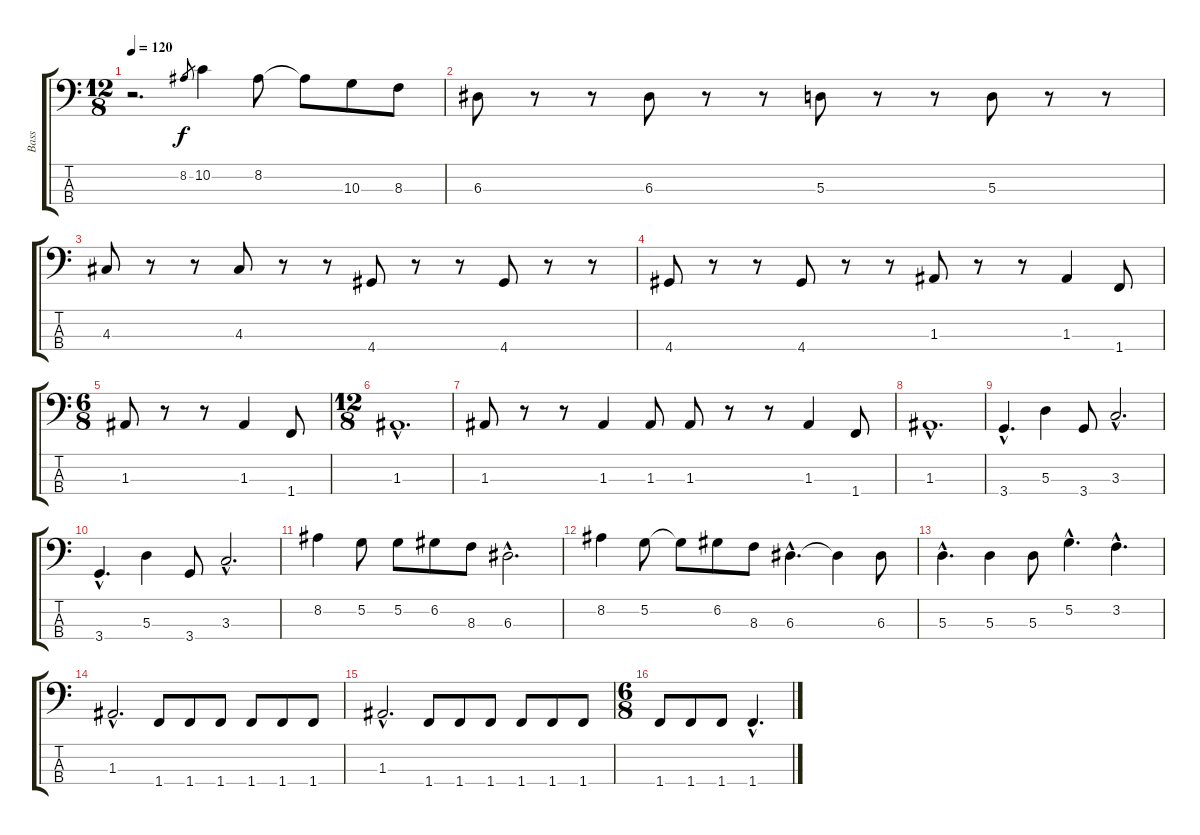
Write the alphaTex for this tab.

\track ("Bass" "Bass") {instrument electricbassfinger}
\staff {score tabs}
\tuning (G2 D2 A1 E1) {hide}
\ts (12 8)
\tempo 120
\clef f4
\ks c
r.2{d dy f} 8.2.8{gr} 10.2.4 8.2.8 8.2{t}.8 10.3.8 8.3.8 |
6.3.8 r.8 r.8 6.3.8 r.8 r.8 5.3.8 r.8 r.8 5.3.8 r.8 r.8 |
4.3.8 r.8 r.8 4.3.8 r.8 r.8 4.4.8 r.8 r.8 4.4.8 r.8 r.8 |
4.4.8 r.8 r.8 4.4.8 r.8 r.8 1.3.8 r.8 r.8 1.3.4 1.4.8 |
\ts (6 8)
1.3.8 r.8 r.8 1.3.4 1.4.8 |
\ts (12 8)
1.3{hac}.1{d} |
1.3.8 r.8 r.8 1.3.4 1.3.8 1.3.8 r.8 r.8 1.3.4 1.4.8 |
1.3{hac}.1{d} |
3.4{hac}.4{d} 5.3.4 3.4.8 3.3{hac}.2{d} |
3.4{hac}.4{d} 5.3.4 3.4.8 3.3{hac}.2{d} |
8.2.4 5.2.8 5.2.8 6.2.8 8.3.8 6.3{hac}.2{d} |
8.2.4 5.2.8 5.2{t}.8 6.2.8 8.3.8 6.3{hac}.4{d} 6.3{t}.4 6.3.8 |
5.3{hac}.4{d} 5.3.4 5.3.8 5.2{hac}.4{d} 3.2{hac}.4{d} |
1.3{hac}.2{d} 1.4.8 1.4.8 1.4.8 1.4.8 1.4.8 1.4.8 |
1.3{hac}.2{d} 1.4.8 1.4.8 1.4.8 1.4.8 1.4.8 1.4.8 |
\ts (6 8)
1.4.8 1.4.8 1.4.8 1.4{hac}.4{d}
